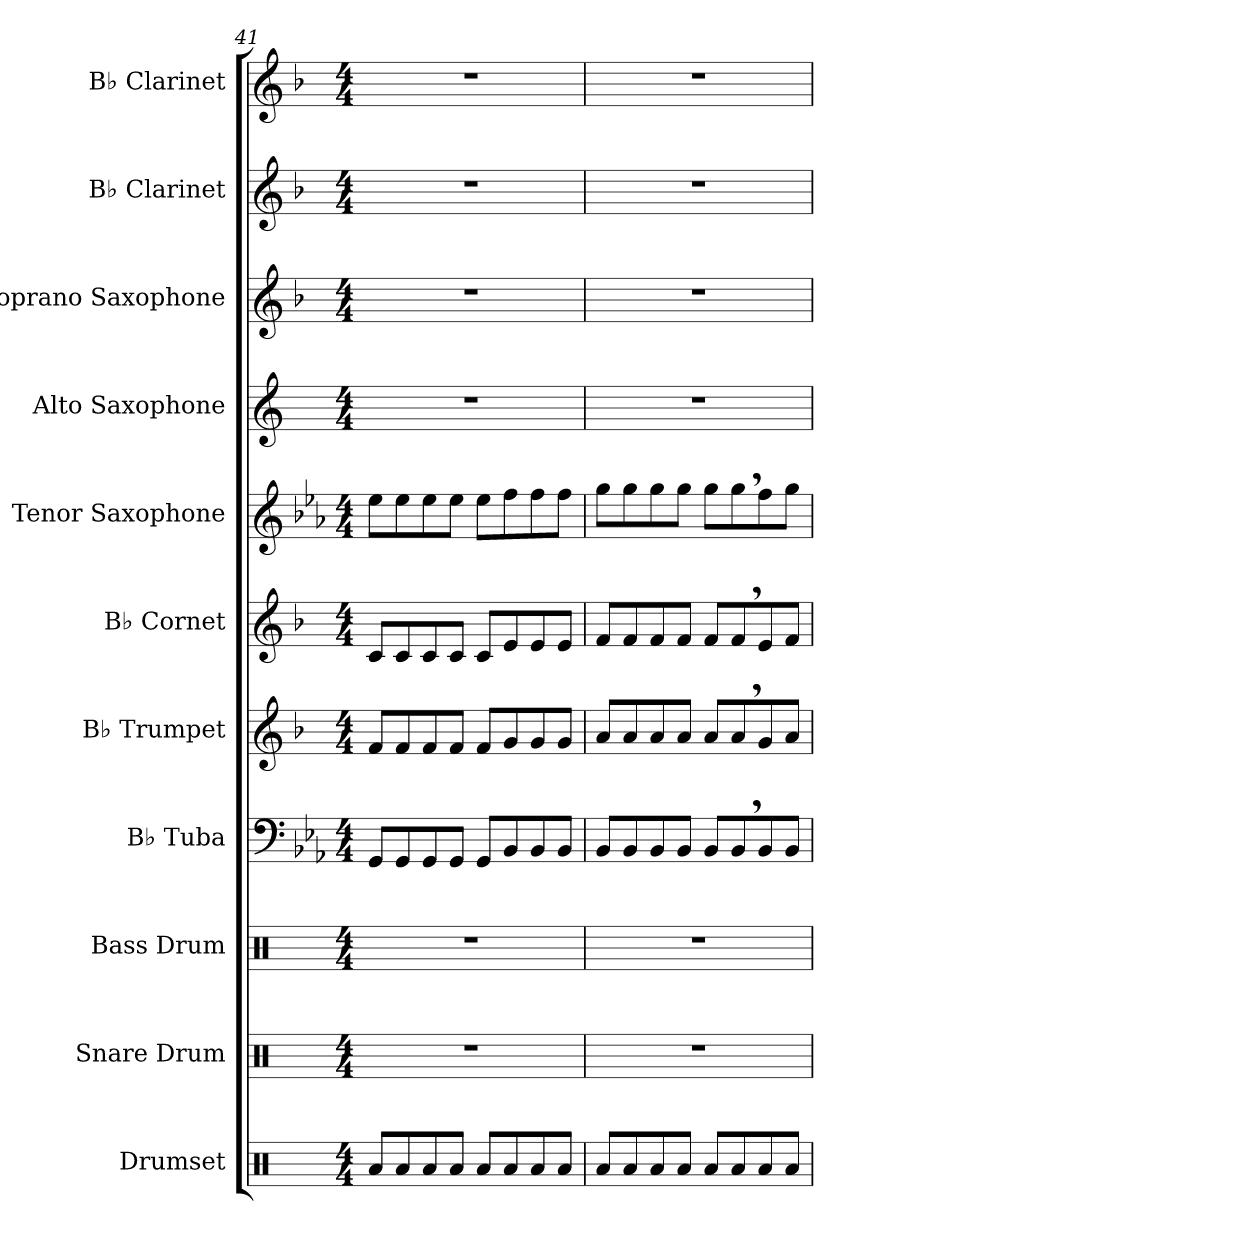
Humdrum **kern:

**kern	**kern	**kern	**kern	**kern	**kern	**kern	**kern	**kern	**kern	**kern
*part11	*part10	*part9	*part8	*part7	*part6	*part5	*part4	*part3	*part2	*part1
*staff11	*staff10	*staff9	*staff8	*staff7	*staff6	*staff5	*staff4	*staff3	*staff2	*staff1
*I"Drumset	*I"Snare Drum	*I"Bass Drum	*I"B♭ Tuba	*I"B♭ Trumpet	*I"B♭ Cornet	*I"Tenor Saxophone	*I"Alto Saxophone	*I"Soprano Saxophone	*I"B♭ Clarinet	*I"B♭ Clarinet
*I'Drs.	*I'Sn. Dr.	*I'B. Dr.	*I'B♭ Tu.	*I'B♭ Tpt.	*I'B♭ Cnt.	*I'T. Sax.	*I'A. Sax.	*I'S. Sax.	*I'B♭ Cl.	*I'B♭ Cl.
*clefX	*clefX	*clefX	*clefF4	*clefG2	*clefG2	*clefG2	*clefG2	*clefG2	*clefG2	*clefG2
*	*	*	*	*ITrd1c2	*ITrd1c2	*ITrd8c14	*ITrd5c9	*ITrd1c2	*ITrd1c2	*ITrd1c2
*k[]	*k[]	*k[]	*k[b-e-a-]	*k[b-e-a-]	*k[b-e-a-]	*k[b-e-a-]	*k[b-e-a-]	*k[b-e-a-]	*k[b-e-a-]	*k[b-e-a-]
*M4/4	*M4/4	*M4/4	*M4/4	*M4/4	*M4/4	*M4/4	*M4/4	*M4/4	*M4/4	*M4/4
=41	=41	=41	=41	=41	=41	=41	=41	=41	=41	=41
8Ra/L	1r	1r	8GG/L	8e-/L	8B-/L	8e-\L	1r	1r	1r	1r
8Ra/	.	.	8GG/	8e-/	8B-/	8e-\	.	.	.	.
8Ra/	.	.	8GG/	8e-/	8B-/	8e-\	.	.	.	.
8Ra/J	.	.	8GG/J	8e-/J	8B-/J	8e-\J	.	.	.	.
8Ra/L	.	.	8GG/L	8e-/L	8B-/L	8e-\L	.	.	.	.
8Ra/	.	.	8BB-/	8f/	8d/	8f\	.	.	.	.
8Ra/	.	.	8BB-/	8f/	8d/	8f\	.	.	.	.
8Ra/J	.	.	8BB-/J	8f/J	8d/J	8f\J	.	.	.	.
!!LO:PB:g=z
=42	=42	=42	=42	=42	=42	=42	=42	=42	=42	=42
8Ra/L	1r	1r	8BB-/L	8g/L	8e-/L	8g\L	1r	1r	1r	1r
8Ra/	.	.	8BB-/	8g/	8e-/	8g\	.	.	.	.
8Ra/	.	.	8BB-/	8g/	8e-/	8g\	.	.	.	.
8Ra/J	.	.	8BB-/J	8g/J	8e-/J	8g\J	.	.	.	.
8Ra/L	.	.	8BB-/L	8g/L	8e-/L	8g\L	.	.	.	.
8Ra/	.	.	8BB-,/	8g,/	8e-,/	8g,\	.	.	.	.
8Ra/	.	.	8BB-/	8f/	8d/	8f\	.	.	.	.
8Ra/J	.	.	8BB-/J	8g/J	8e-/J	8g\J	.	.	.	.
=	=	=	=	=	=	=	=	=	=	=
*-	*-	*-	*-	*-	*-	*-	*-	*-	*-	*-
